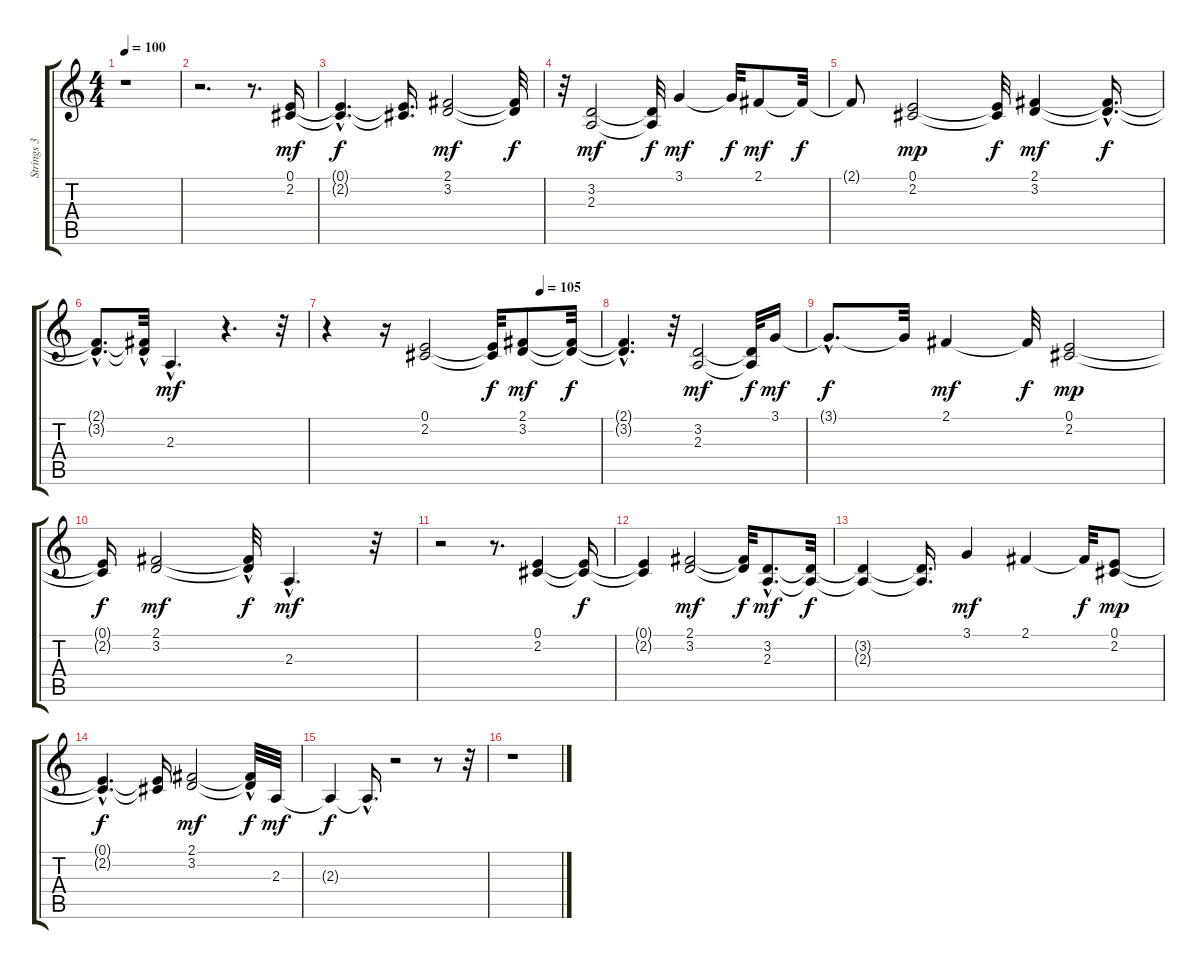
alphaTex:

\track ("Strings 3" "Strings 3") {instrument stringensemble2}
\staff {score tabs}
\tuning (E4 B3 G3 D3 A2 E2) {hide}
\ts (4 4)
\tempo 100
\clef g2
\ks c
r.1{dy mf instrument stringensemble2} |
r.2{d} r.8{d} (0.1 2.2).16 |
(0.1{hac t} 2.2{hac t}).4{d dy f} (0.1{t} 2.2{t}).16{d} (2.1 3.2).2{dy mf} (2.1{t} 3.2{t}).32{dy f} |
r.32 (3.2 2.3).2{dy mf} (3.2{t} 2.3{t}).32{dy f} 3.1.4{dy mf} 3.1{t}.32{dy f} 2.1.8{dy mf} 2.1{t}.32{dy f} |
2.1{t}.8 (0.1 2.2).2{dy mp} (0.1{t} 2.2{t}).32{dy f} (2.1 3.2).4{dy mf} (2.1{hac t} 3.2{hac t}).16{d dy f} |
(2.1{hac t} 3.2{hac t}).8{d} (2.1{t} 3.2{hac t}).32 2.3{hac}.4{d dy mf} r.4{d} r.32 |
\tempo (105 0.78125)
r.4 r.16 (0.1 2.2).2 (0.1{t} 2.2{t}).32{dy f} (2.1 3.2).8{dy mf} (2.1{t} 3.2{t}).32{dy f} |
(2.1{hac t} 3.2{hac t}).4{d} r.32 (3.2 2.3).2{dy mf} (3.2{t} 2.3{t}).32{dy f} 3.1.16{dy mf} |
3.1{hac t}.8{d dy f} 3.1{t}.32 2.1.4{dy mf} 2.1{t}.32{dy f} (0.1 2.2).2{dy mp} |
(0.1{t} 2.2{t}).16{dy f} (2.1 3.2).2{dy mf} (2.1{t} 3.2{hac t}).32{dy f} 2.3{hac}.4{d dy mf} r.32 |
r.2 r.8{d} (0.1 2.2).4 (0.1{t} 2.2{t}).16{dy f} |
(0.1{t} 2.2{t}).4 (2.1 3.2).2{dy mf} (2.1{t} 3.2{t}).32{dy f} (3.2{hac} 2.3{hac}).8{d dy mf} (3.2{t} 2.3{t}).32{dy f} |
(3.2{t} 2.3{t}).4 (3.2{t} 2.3{t}).16{d} 3.1.4{dy mf} 2.1.4 2.1{t}.32{dy f} (0.1 2.2).8{dy mp} |
(0.1{hac t} 2.2{hac t}).4{d dy f} (0.1{t} 2.2{t}).16 (2.1 3.2).2{dy mf} (2.1{t} 3.2{hac t}).32{dy f} 2.3.32{dy mf} |
2.3{t}.4{dy f} 2.3{hac t}.16{d} r.2 r.8 r.32 |
r.1
